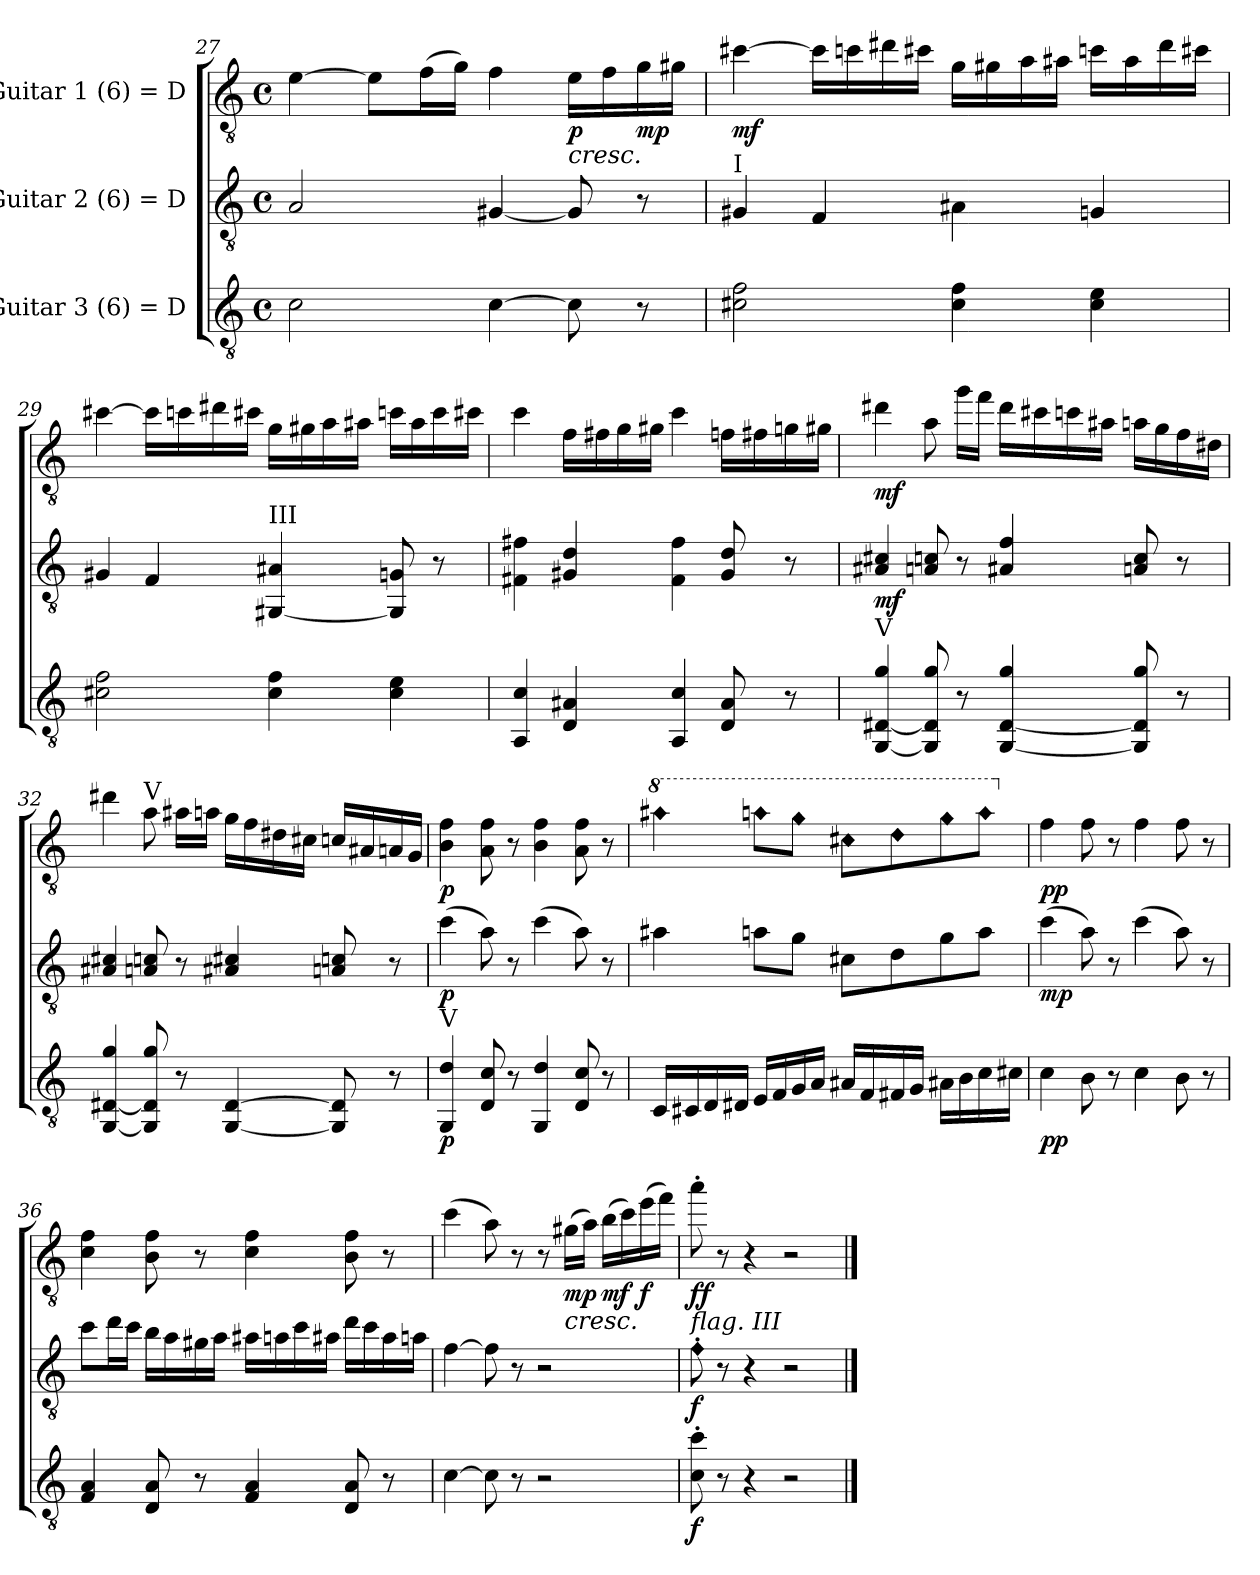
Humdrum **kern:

**kern	**dynam	**kern	**dynam	**kern	**dynam
*part3	*part3	*part2	*part2	*part1	*part1
*staff3	*staff3	*staff2	*staff2	*staff1	*staff1
*I"Guitar 3 (6) = D	*	*I"Guitar 2 (6) = D	*	*I"Guitar 1 (6) = D	*
*clefGv2	*	*clefGv2	*	*clefGv2	*
*k[]	*	*k[]	*	*k[]	*
*M4/4	*	*M4/4	*	*M4/4	*
*met(c)	*	*met(c)	*	*met(c)	*
=27	=27	=27	=27	=27	=27
2c\	.	2A/	.	[4e\	.
.	.	.	.	8e\L]	.
.	.	.	.	(16f\L	.
.	.	.	.	16g\JJ)	.
[4c\	.	[4G#X/	.	4f\	.
!	!	!	!	!	!LO:HP:b
!	!	!	!	!	!LO:DY:n=1:b
8c\]	.	8G#/]	.	16e\LL	< p
.	.	.	.	16f\	.
!	!	!	!	!	!LO:DY:n=2:b
8r	.	8r	.	16g\	mp
.	.	.	.	16g#X\JJ	.
.	.	.	.	.	[
!!LO:PB:g=z
=28	=28	=28	=28	=28	=28
!	!	!LO:TX:a:t=I	!	!	!
!	!	!	!	!	!LO:DY:b
2c#X\ 2f\	.	4G#X/	.	[4cc#X\	mf
.	.	4F/	.	16cc#\LL]	.
.	.	.	.	16ccn\	.
.	.	.	.	16dd#X\	.
.	.	.	.	16cc#X\JJ	.
4c#\ 4f\	.	4A#X\	.	16g\LL	.
.	.	.	.	16g#X\	.
.	.	.	.	16a\	.
.	.	.	.	16a#X\JJ	.
4c#\ 4e\	.	4Gn/	.	16ccn\LL	.
.	.	.	.	16a#\	.
.	.	.	.	16dd#\	.
.	.	.	.	16cc#X\JJ	.
=29	=29	=29	=29	=29	=29
2c#X\ 2f\	.	4G#X/	.	[4cc#X\	.
.	.	4F/	.	16cc#\LL]	.
.	.	.	.	16ccn\	.
.	.	.	.	16dd#X\	.
.	.	.	.	16cc#X\JJ	.
!	!	!LO:TX:a:t=III	!	!	!
4c#\ 4f\	.	[4GG#X/ 4A#X/	.	16g\LL	.
.	.	.	.	16g#X\	.
.	.	.	.	16a\	.
.	.	.	.	16a#X\JJ	.
4c#\ 4e\	.	8GG#/] 8Gn/	.	16ccn\LL	.
.	.	.	.	16a#\	.
.	.	8r	.	16cc\	.
.	.	.	.	16cc#X\JJ	.
!!LO:LB:g=z
=30	=30	=30	=30	=30	=30
4AA/ 4c/	.	4F#X\ 4f#X\	.	4cc\	.
4D/ 4A#X/	.	4G#X/ 4d/	.	16f\LL	.
.	.	.	.	16f#X\	.
.	.	.	.	16g\	.
.	.	.	.	16g#X\JJ	.
4AA/ 4c/	.	4F#\ 4f#\	.	4cc\	.
8D/ 8A#/	.	8G#/ 8d/	.	16fn\LL	.
.	.	.	.	16f#X\	.
8r	.	8r	.	16gn\	.
.	.	.	.	16g#X\JJ	.
=31	=31	=31	=31	=31	=31
!LO:TX:a:t=V	!	!	!	!	!
!	!	!	!LO:DY:b	!	!LO:DY:b
[4GG/ [4D#X/ 4g/	.	4A#X/ 4c#X/	mf	4dd#X\	mf
8GG/] 8D#/] 8g/	.	8An/ 8cn/	.	8a\	.
8r	.	8r	.	16gg\LL	.
.	.	.	.	16ff\JJ	.
[4GG/ [4D#/ 4g/	.	4A#X/ 4f/	.	16dd#\LL	.
.	.	.	.	16cc#X\	.
.	.	.	.	16ccn\	.
.	.	.	.	16a#X\JJ	.
8GG/] 8D#/] 8g/	.	8An/ 8c/	.	16an\LL	.
.	.	.	.	16g\	.
8r	.	8r	.	16f\	.
.	.	.	.	16d#X\JJ	.
=32	=32	=32	=32	=32	=32
[4GG/ [4D#X/ 4g/	.	4A#X/ 4c#X/	.	4dd#X\	.
!	!	!	!	!LO:TX:a:t=V	!
8GG/] 8D#/] 8g/	.	8An/ 8cn/	.	8a\	.
8r	.	8r	.	16a#X\LL	.
.	.	.	.	16an\JJ	.
[4GG/ [4D#/	.	4A#X/ 4c#X/	.	16g\LL	.
.	.	.	.	16f\	.
.	.	.	.	16d#X\	.
.	.	.	.	16c#X\JJ	.
8GG/] 8D#/]	.	8An/ 8cn/	.	16cn/LL	.
.	.	.	.	16A#X/	.
8r	.	8r	.	16An/	.
.	.	.	.	16G/JJ	.
!!LO:LB:g=z
=33	=33	=33	=33	=33	=33
!LO:TX:a:t=V	!	!	!	!	!
!	!LO:DY:b	!	!LO:DY:b	!	!LO:DY:b
4GG/ 4d/	p	(4cc\	p	4B\ 4f\	p
8D/ 8c/	.	8a\)	.	8A\ 8f\	.
8r	.	8r	.	8r	.
4GG/ 4d/	.	(4cc\	.	4B\ 4f\	.
8D/ 8c/	.	8a\)	.	8A\ 8f\	.
8r	.	8r	.	8r	.
=34	=34	=34	=34	=34	=34
*	*	*	*	*8va	*
!	!	!	!	!LO:N:head=diamond	!
16C/LL	.	4a#X\	.	4aa#X\	.
16C#X/	.	.	.	.	.
16D/	.	.	.	.	.
16D#X/JJ	.	.	.	.	.
!	!	!	!	!LO:N:head=diamond	!
16E/LL	.	8an\L	.	8aan\L	.
16F/	.	.	.	.	.
!	!	!	!	!LO:N:head=diamond	!
16G/	.	8g\J	.	8gg\J	.
16A/JJ	.	.	.	.	.
!	!	!	!	!LO:N:head=diamond	!
16A#X/LL	.	8c#X\L	.	8cc#X\L	.
16F/	.	.	.	.	.
!	!	!	!	!LO:N:head=diamond	!
16F#X/	.	8d\	.	8dd\	.
16G/JJ	.	.	.	.	.
!	!	!	!	!LO:N:head=diamond	!
16A#X\LL	.	8g\	.	8gg\	.
16B\	.	.	.	.	.
!	!	!	!	!LO:N:head=diamond	!
16c\	.	8a\J	.	8aa\J	.
16c#X\JJ	.	.	.	.	.
=35	=35	=35	=35	=35	=35
*	*	*	*	*X8va	*
!	!LO:DY:b	!	!LO:DY:b	!	!LO:DY:b
4c\	pp	(4cc\	mp	4f\	pp
8B\	.	8a\)	.	8f\	.
8r	.	8r	.	8r	.
4c\	.	(4cc\	.	4f\	.
8B\	.	8a\)	.	8f\	.
8r	.	8r	.	8r	.
!!LO:PB:g=z
=36	=36	=36	=36	=36	=36
4F/ 4A/	.	8cc\L	.	4c\ 4f\	.
.	.	16dd\L	.	.	.
.	.	16cc\JJ	.	.	.
8D/ 8A/	.	16b\LL	.	8B\ 8f\	.
.	.	16a\	.	.	.
8r	.	16g#X\	.	8r	.
.	.	16a\JJ	.	.	.
4F/ 4A/	.	16a#X\LL	.	4c\ 4f\	.
.	.	16an\	.	.	.
.	.	16cc\	.	.	.
.	.	16a#X\JJ	.	.	.
8D/ 8A/	.	16dd\LL	.	8B\ 8f\	.
.	.	16cc\	.	.	.
8r	.	16a#\	.	8r	.
.	.	16an\JJ	.	.	.
=37	=37	=37	=37	=37	=37
[4c\	.	[4f\	.	(4cc\	.
8c\]	.	8f\]	.	8a\)	.
8r	.	8r	.	8r	.
2r	.	2r	.	8r	.
!	!	!	!	!	!LO:HP:b
!	!	!	!	!	!LO:DY:n=1:b
.	.	.	.	(16g#X\LL	< mp
.	.	.	.	16a\JJ)	.
!	!	!	!	!	!LO:DY:n=2:b
.	.	.	.	(16b\LL	mf
.	.	.	.	16cc\)	.
!	!	!	!	!	!LO:DY:n=3:b
.	.	.	.	(16ee\	f
.	.	.	.	16ff\JJ)	.
.	.	.	.	.	[
=38	=38	=38	=38	=38	=38
!	!	!LO:TX:a:i:t=flag. III	!	!	!
!	!LO:DY:b	!LO:N:head=diamond	!LO:DY:b	!	!LO:DY:b
8c\' 8cc\'	f	8f'\	f	8aa'\	ff
8r	.	8r	.	8r	.
4r	.	4r	.	4r	.
2r	.	2r	.	2r	.
==	==	==	==	==	==
*-	*-	*-	*-	*-	*-
